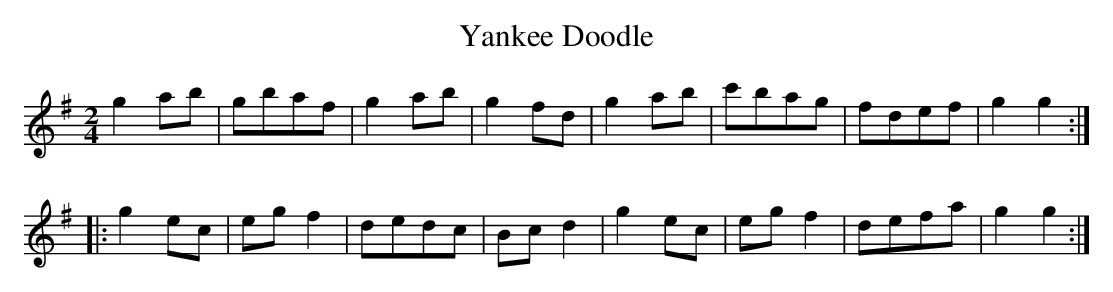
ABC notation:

X:1
T:Yankee Doodle
M:2/4
L:1/8
K:G
g2ab|gbaf|g2 ab|g2 fd|g2 ab|c'bag|fdef|g2g2:|
|:g2 ec|eg f2|dedc|Bc d2|g2 ec|eg f2|defa|g2g2:|]
